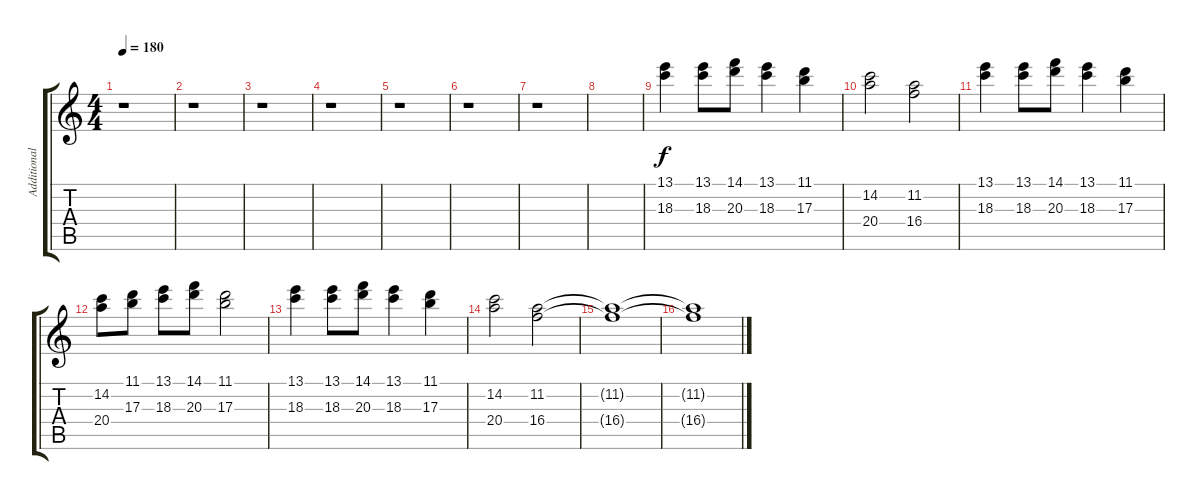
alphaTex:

\track ("Additional Guitars" "Additional") {instrument distortionguitar}
\staff {score tabs}
\tuning (Eb4 Bb3 Gb3 Db3 Ab2 Eb2) {hide}
\ts (4 4)
\tempo 180
\clef g2
\ks c
r.1{dy f} |
r.1 |
r.1 |
r.1 |
r.1 |
r.1 |
r.1 |
|
(13.1 18.3).4 (13.1 18.3).8 (14.1 20.3).8 (13.1 18.3).4 (11.1 17.3).4 |
(14.2 20.4).2 (11.2 16.4).2 |
(13.1 18.3).4 (13.1 18.3).8 (14.1 20.3).8 (13.1 18.3).4 (11.1 17.3).4 |
(14.2 20.4).8 (11.1 17.3).8 (13.1 18.3).8 (14.1 20.3).8 (11.1 17.3).2 |
(13.1 18.3).4 (13.1 18.3).8 (14.1 20.3).8 (13.1 18.3).4 (11.1 17.3).4 |
(14.2 20.4).2 (11.2 16.4).2 |
(11.2{t} 16.4{t}).1 |
(11.2{t} 16.4{t}).1
